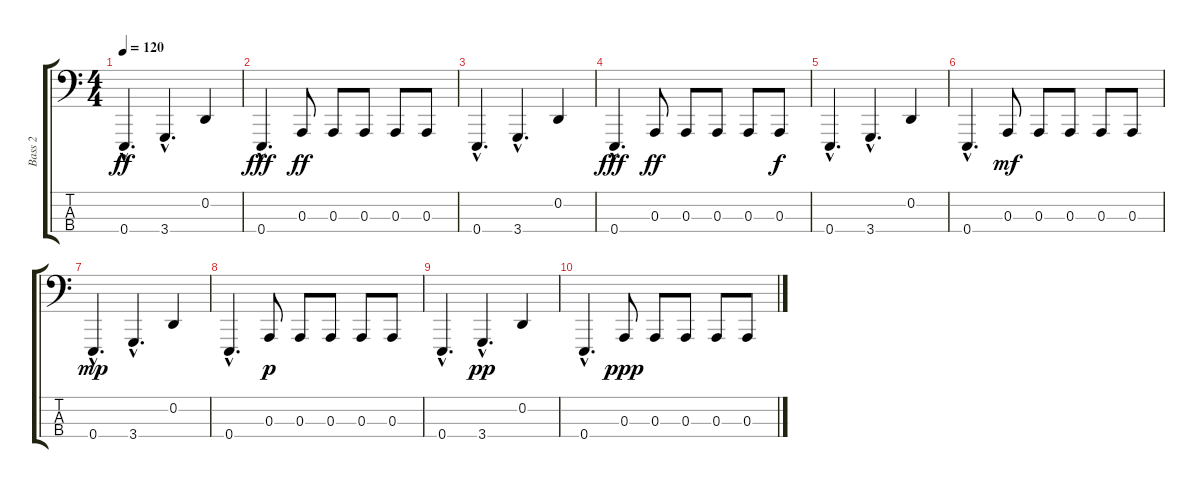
\track ("Bass 2" "Bass 2") {instrument synthbrass1}
\staff {score tabs}
\tuning (G2 D2 A1 E1) {hide}
\ts (4 4)
\tempo 120
\clef f4
\ks c
0.4{hac}.4{d dy ff} 3.4{hac}.4{d} 0.2.4 |
0.4{hac}.4{d dy fff} 0.3.8{dy ff} 0.3.8 0.3.8 0.3.8 0.3.8 |
0.4{hac}.4{d} 3.4{hac}.4{d} 0.2.4 |
0.4{hac}.4{d dy fff} 0.3.8{dy ff} 0.3.8 0.3.8 0.3.8 0.3.8{dy f} |
0.4{hac}.4{d} 3.4{hac}.4{d} 0.2.4 |
0.4{hac}.4{d} 0.3.8{dy mf} 0.3.8 0.3.8 0.3.8 0.3.8 |
0.4{hac}.4{d dy mp} 3.4{hac}.4{d} 0.2.4 |
0.4{hac}.4{d} 0.3.8{dy p} 0.3.8 0.3.8 0.3.8 0.3.8 |
0.4{hac}.4{d} 3.4{hac}.4{d dy pp} 0.2.4 |
0.4{hac}.4{d} 0.3.8{dy ppp} 0.3.8 0.3.8 0.3.8 0.3.8
